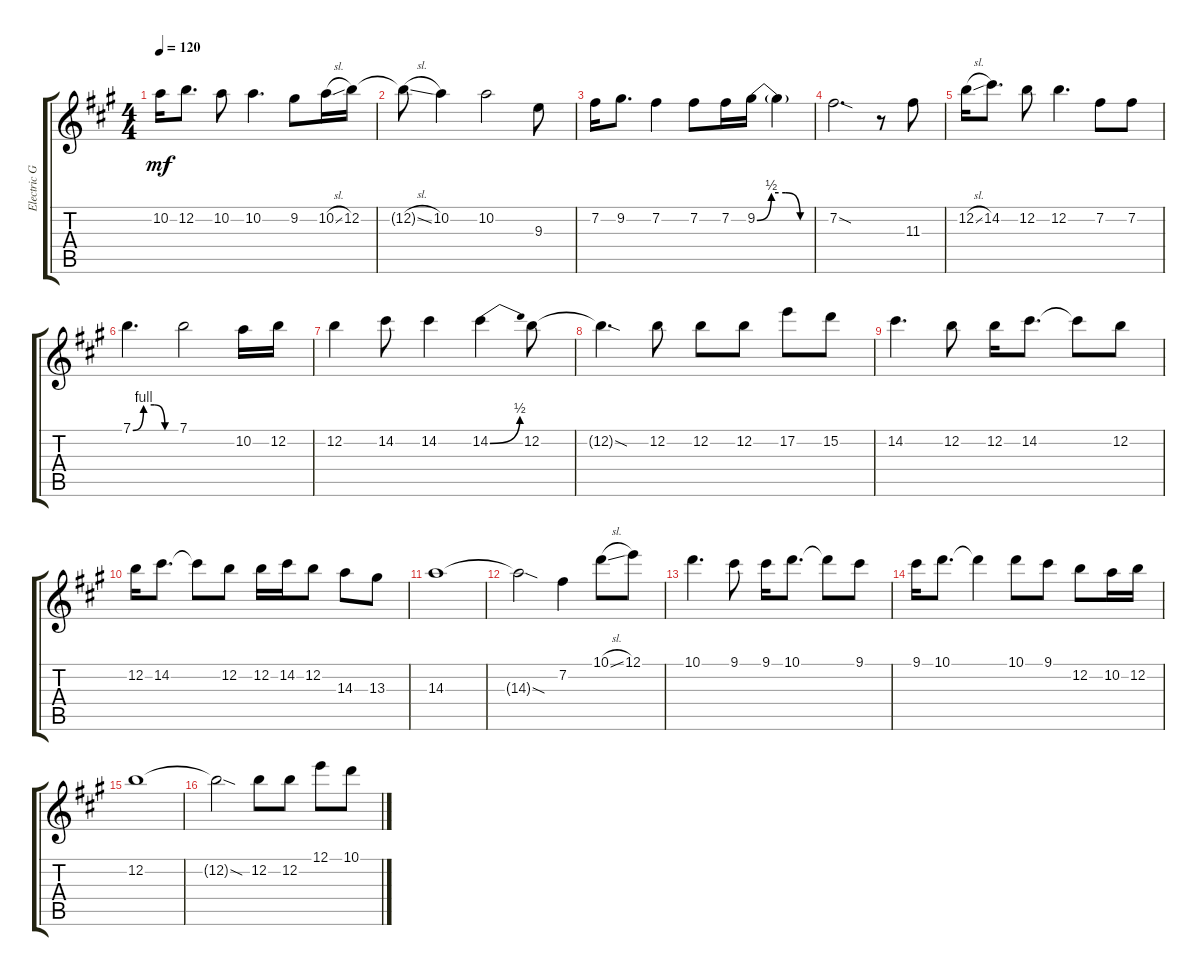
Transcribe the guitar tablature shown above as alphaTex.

\track ("Electric Guitar" "Electric G") {instrument overdrivenguitar}
\staff {score tabs}
\tuning (E4 B3 G3 D3 A2 E2) {hide}
\ts (4 4)
\tempo 120
\clef g2
\ks a
10.2.16{dy mf} 12.2.8{d} 10.2.8 10.2.4{d} 9.2.8 10.2{sl}.16 12.2.16 |
12.2{sl t}.8 10.2.4 10.2.2 9.3.8 |
7.2.16 9.2.8{d} 7.2.4 7.2.8 7.2.16 9.2{be (custom 0 0 15 2 30 2 45 0 60 0)}.16 9.2{t}.4 |
7.2{sod}.2{d} r.8 11.3.8 |
12.2{sl}.16 14.2.8{d} 12.2.8 12.2.4{d} 7.2.8 7.2.8 |
7.1{be (custom 0 0 15 4 30 4 45 0 60 0)}.4{d} 7.1.2 10.2.16 12.2.16 |
12.2.4 14.2.8 14.2.4 14.2{be (bend 0 0 60 2)}.4 12.2.8 |
12.2{sod t}.4{d} 12.2.8 12.2.8 12.2.8 17.2.8 15.2.8 |
14.2.4{d} 12.2.8 12.2.16 14.2.8{d} 14.2{t}.8 12.2.8 |
12.2.16 14.2.8{d} 14.2{t}.8 12.2.8 12.2.16 14.2.16 12.2.8 14.3.8 13.3.8 |
14.3.1 |
14.3{sod t}.2 7.2.4 10.1{sl}.8 12.1.8 |
10.1.4{d} 9.1.8 9.1.16 10.1.8{d} 10.1{t}.8 9.1.8 |
9.1.16 10.1.8{d} 10.1{t}.4 10.1.8 9.1.8 12.2.8 10.2.16 12.2.16 |
12.2.1 |
12.2{sod t}.2 12.2.8 12.2.8 12.1.8 10.1.8
